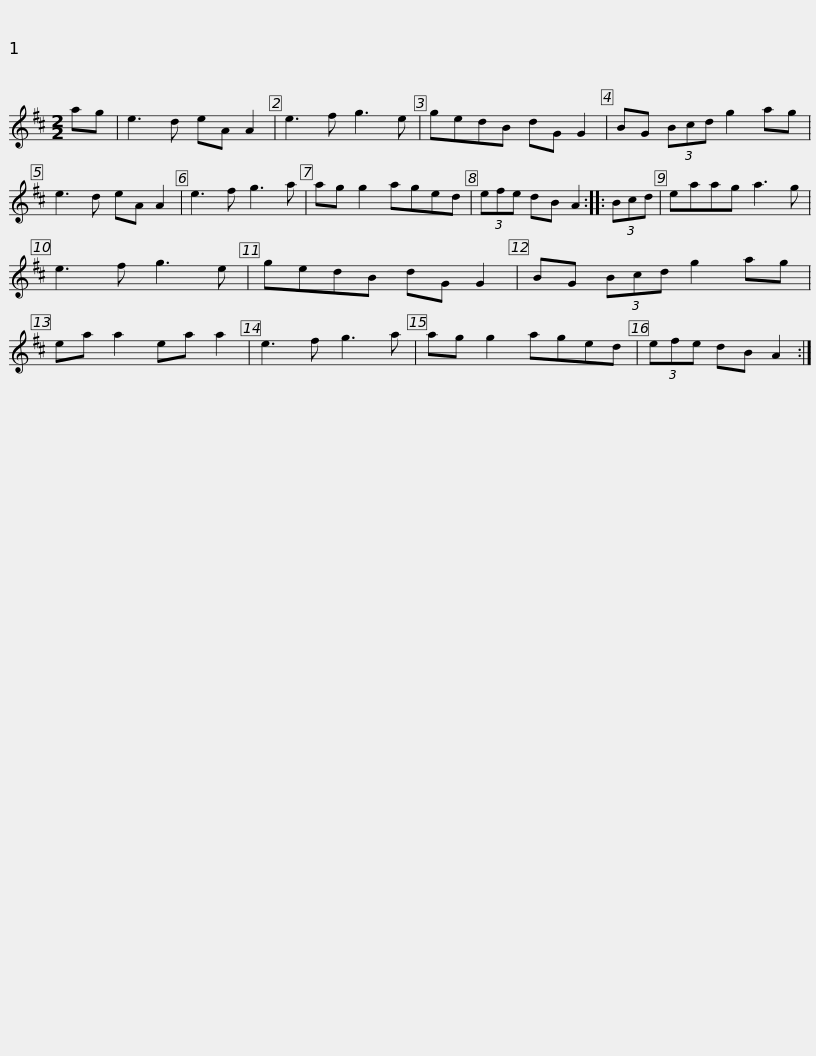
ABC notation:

X:1
L:1/8
M:2/2
I:linebreak $
K:D
V:1 treble
V:1
 ag | e3 d eA A2 | e3 f g3 e | gedB dG G2 | BG (3Bcd g2 ag | %5
 e3 d eA A2 | e3 f g3 a |$ ag g2 aged | (3efe dB A2 :: (3Bcd | %10
 eaag a3 g | e3 f g3 e | gedB dG G2 |$ BG (3Bcd g2 ag | ea a2 ea a2 | %15
 e3 f g3 a | ag g2 aged | (3efe dB A2 :| %18
